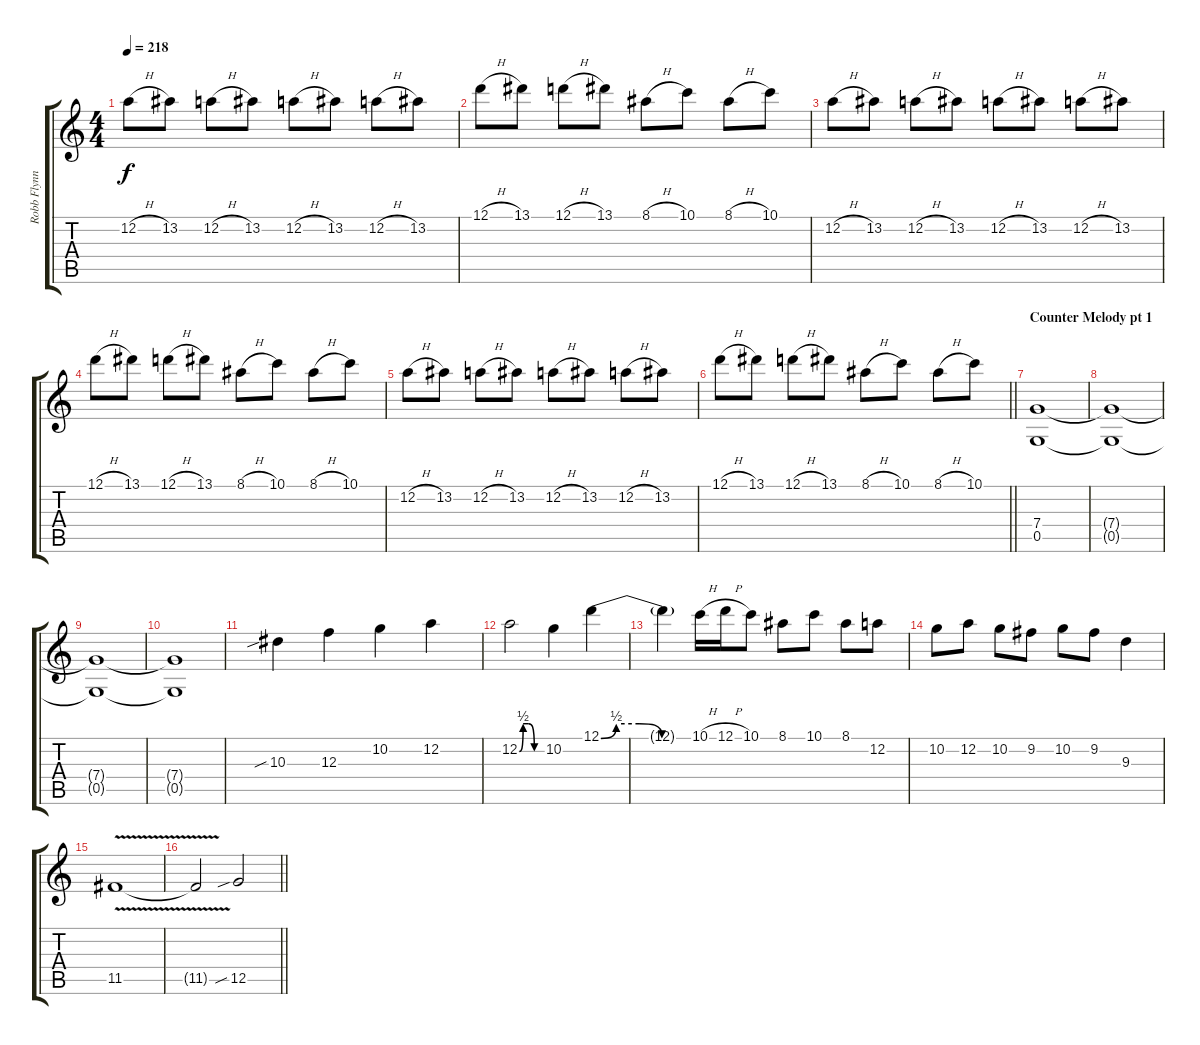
\track ("Robb Flynn" "Robb Flynn") {instrument distortionguitar}
\staff {score tabs}
\tuning (D4 A3 F3 C3 G2 D2) {hide}
\ts (4 4)
\tempo 218
\clef g2
\ks c
12.2{h}.8{dy f} 13.2.8 12.2{h}.8 13.2.8 12.2{h}.8 13.2.8 12.2{h}.8 13.2.8 |
12.1{h}.8 13.1.8 12.1{h}.8 13.1.8 8.1{h}.8 10.1.8 8.1{h}.8 10.1.8 |
12.2{h}.8 13.2.8 12.2{h}.8 13.2.8 12.2{h}.8 13.2.8 12.2{h}.8 13.2.8 |
12.1{h}.8 13.1.8 12.1{h}.8 13.1.8 8.1{h}.8 10.1.8 8.1{h}.8 10.1.8 |
12.2{h}.8 13.2.8 12.2{h}.8 13.2.8 12.2{h}.8 13.2.8 12.2{h}.8 13.2.8 |
\barLineRight lightlight
12.1{h}.8 13.1.8 12.1{h}.8 13.1.8 8.1{h}.8 10.1.8 8.1{h}.8 10.1.8 |
\section ("" "Counter Melody pt 1")
(7.4 0.5).1 |
(7.4{t} 0.5{t}).1 |
(7.4{t} 0.5{t}).1 |
(7.4{t} 0.5{t}).1 |
10.3{sib}.4 12.3.4 10.2.4 12.2.4 |
12.2{be (custom 0 0 10 2 25 2 40 0 60 0)}.2 10.2.4 12.1{be (custom 0 0 10 2 25 2 40 0 60 0)}.4 |
12.1{t}.4 10.1{h}.16 12.1{h}.16 10.1.8 8.1.8 10.1.8 8.1.8 12.2.8 |
10.2.8 12.2.8 10.2.8 9.2.8 10.2.8 9.2.8 9.3.4 |
11.5{v}.1 |
\barLineRight lightlight
11.5{t}.2 12.5{sib}.2
